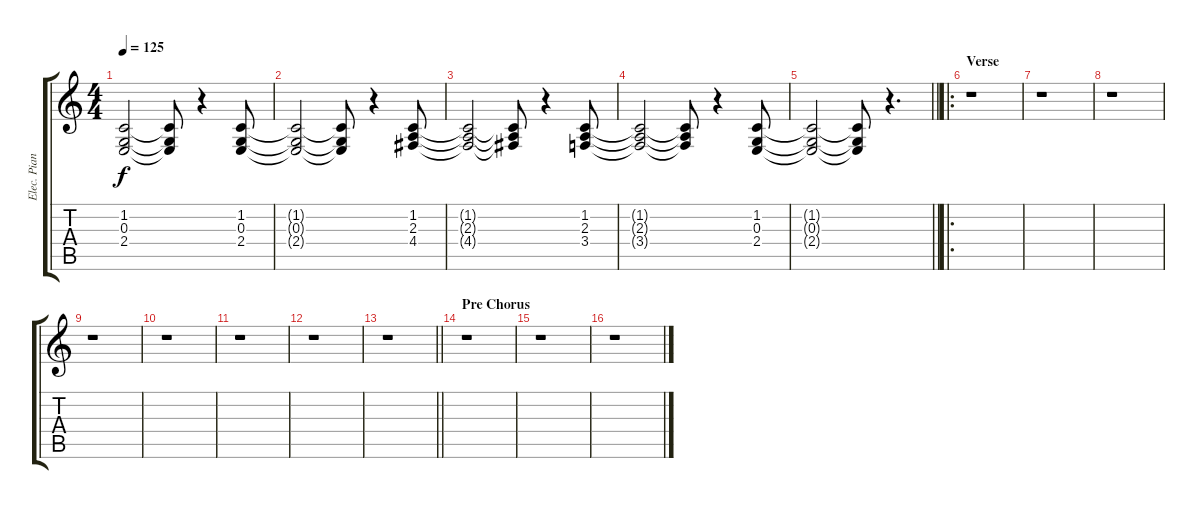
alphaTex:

\track ("Elec. Piano Treble Clef" "Elec. Pian") {instrument rockorgan}
\staff {score tabs}
\tuning (E4 B3 G3 D3 A2 E2) {hide}
\ts (4 4)
\tempo 125
\clef g2
\ks c
(1.2{t} 0.3{t} 2.4{t}).2{dy f} (1.2{t} 0.3{t} 2.4{t}).8 r.4 (1.2 0.3 2.4).8 |
(1.2{t} 0.3{t} 2.4{t}).2 (1.2{t} 0.3{t} 2.4{t}).8 r.4 (1.2 2.3 4.4).8 |
(1.2{t} 2.3{t} 4.4{t}).2 (1.2{t} 2.3{t} 4.4{t}).8 r.4 (1.2 2.3 3.4).8 |
(1.2{t} 2.3{t} 3.4{t}).2 (1.2{t} 2.3{t} 3.4{t}).8 r.4 (1.2 0.3 2.4).8 |
\barLineRight lightlight
(1.2{t} 0.3{t} 2.4{t}).2 (1.2{t} 0.3{t} 2.4{t}).8 r.4{d} |
\ro
\section ("" "Verse")
r.1 |
r.1 |
r.1 |
r.1 |
r.1 |
r.1 |
r.1 |
\barLineRight lightlight
r.1 |
\section ("" "Pre Chorus")
r.1 |
r.1 |
r.1
